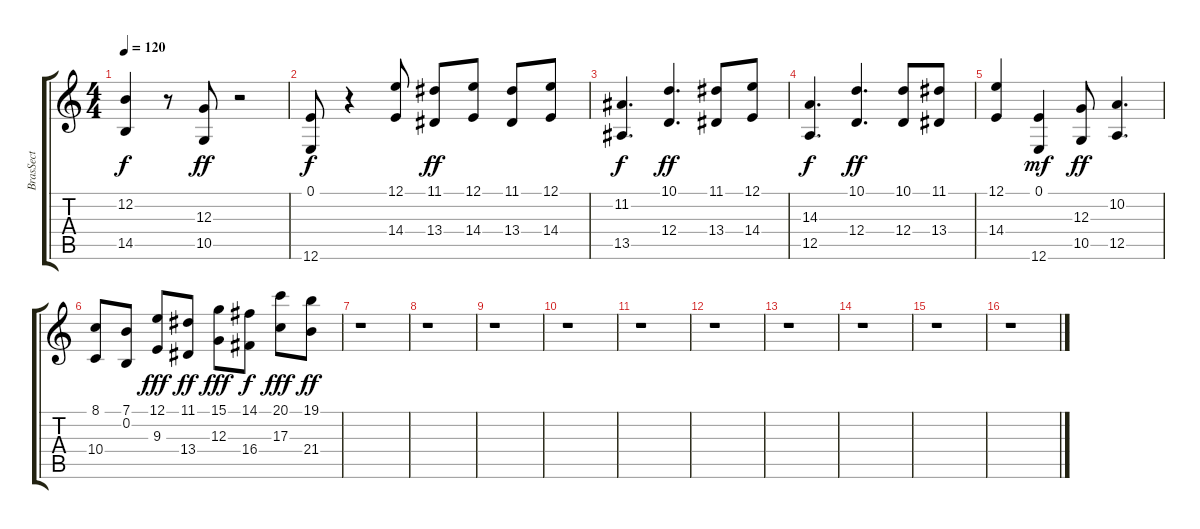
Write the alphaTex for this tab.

\track ("BrasSect" "BrasSect") {instrument brasssection}
\staff {score tabs}
\tuning (E4 B3 G3 D3 A2 E2) {hide}
\ts (4 4)
\tempo 120
\clef g2
\ks c
(12.2 14.5).4{dy f} r.8 (12.3 10.5).8{dy ff} r.2 |
(0.1 12.6).8{dy f} r.4 (12.1 14.4).8 (11.1 13.4).8{dy ff} (12.1 14.4).8 (11.1 13.4).8 (12.1 14.4).8 |
(11.2 13.5).4{d dy f} (10.1 12.4).4{d dy ff} (11.1 13.4).8 (12.1 14.4).8 |
(14.3 12.5).4{d dy f} (10.1 12.4).4{d dy ff} (10.1 12.4).8 (11.1 13.4).8 |
(12.1 14.4).4 (0.1 12.6).4{dy mf} (12.3 10.5).8{dy ff} (10.2 12.5).4{d} |
(8.1 10.4).8 (7.1 0.2).8 (12.1 9.3).8{dy fff} (11.1 13.4).8{dy ff} (15.1 12.3).8{dy fff} (14.1 16.4).8{dy f} (20.1 17.3).8{dy fff} (19.1 21.4).8{dy ff} |
r.1 |
r.1 |
r.1 |
r.1 |
r.1 |
r.1 |
r.1 |
r.1 |
r.1 |
r.1
